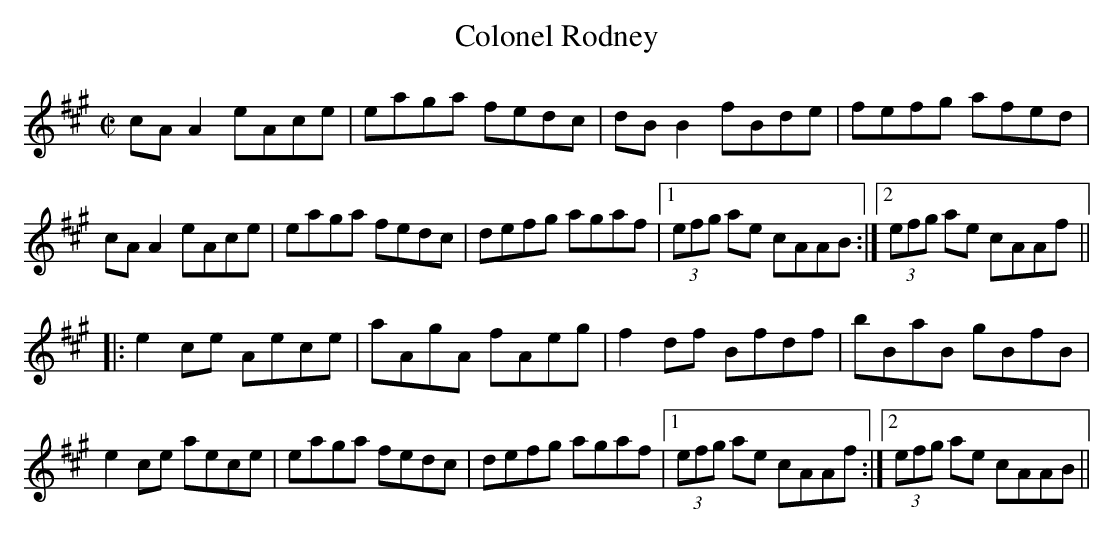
X:1
T:Colonel Rodney
M:C|
K:A
cAA2 eAce|eaga fedc|dBB2 fBde|fefg afed|
cAA2 eAce|eaga fedc|defg agaf|1 (3efg ae cAAB:|2 (3efg ae cAAf||
|:e2ce Aece|aAgA fAeg|f2df Bfdf|bBaB gBfB|
e2ce aece|eaga fedc|defg agaf|1 (3efg ae cAAf:|2 (3efg ae cAAB||
